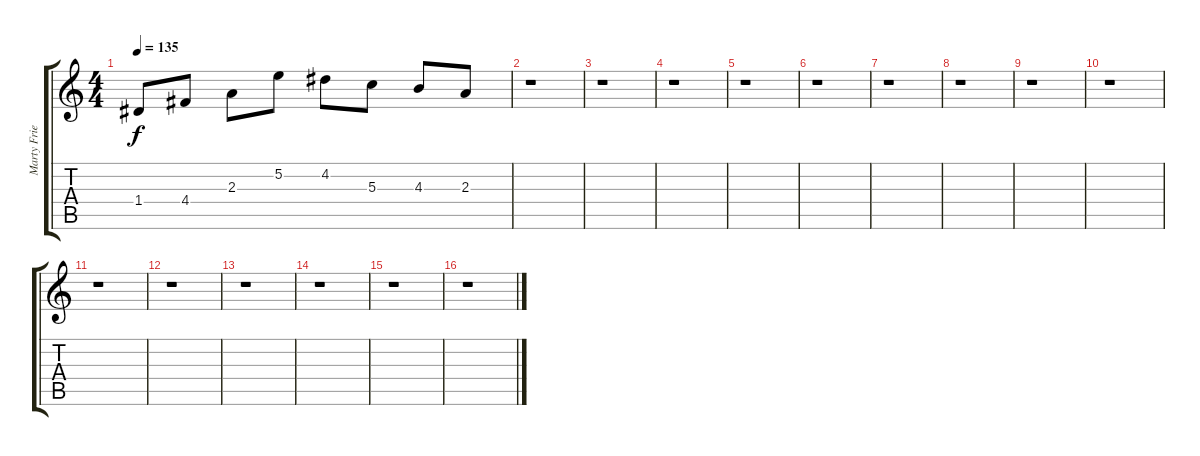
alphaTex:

\track ("Marty Friedman's fills" "Marty Frie") {instrument distortionguitar}
\staff {score tabs}
\tuning (E4 B3 G3 D3 A2 E2) {hide}
\ts (4 4)
\tempo 135
\clef g2
\ks c
1.4{t}.8{dy f} 4.4.8 2.3.8 5.2.8 4.2.8 5.3.8 4.3.8 2.3.8 |
r.1 |
r.1 |
r.1 |
r.1 |
r.1 |
r.1 |
r.1 |
r.1 |
r.1 |
r.1 |
r.1 |
r.1 |
r.1 |
r.1 |
r.1
